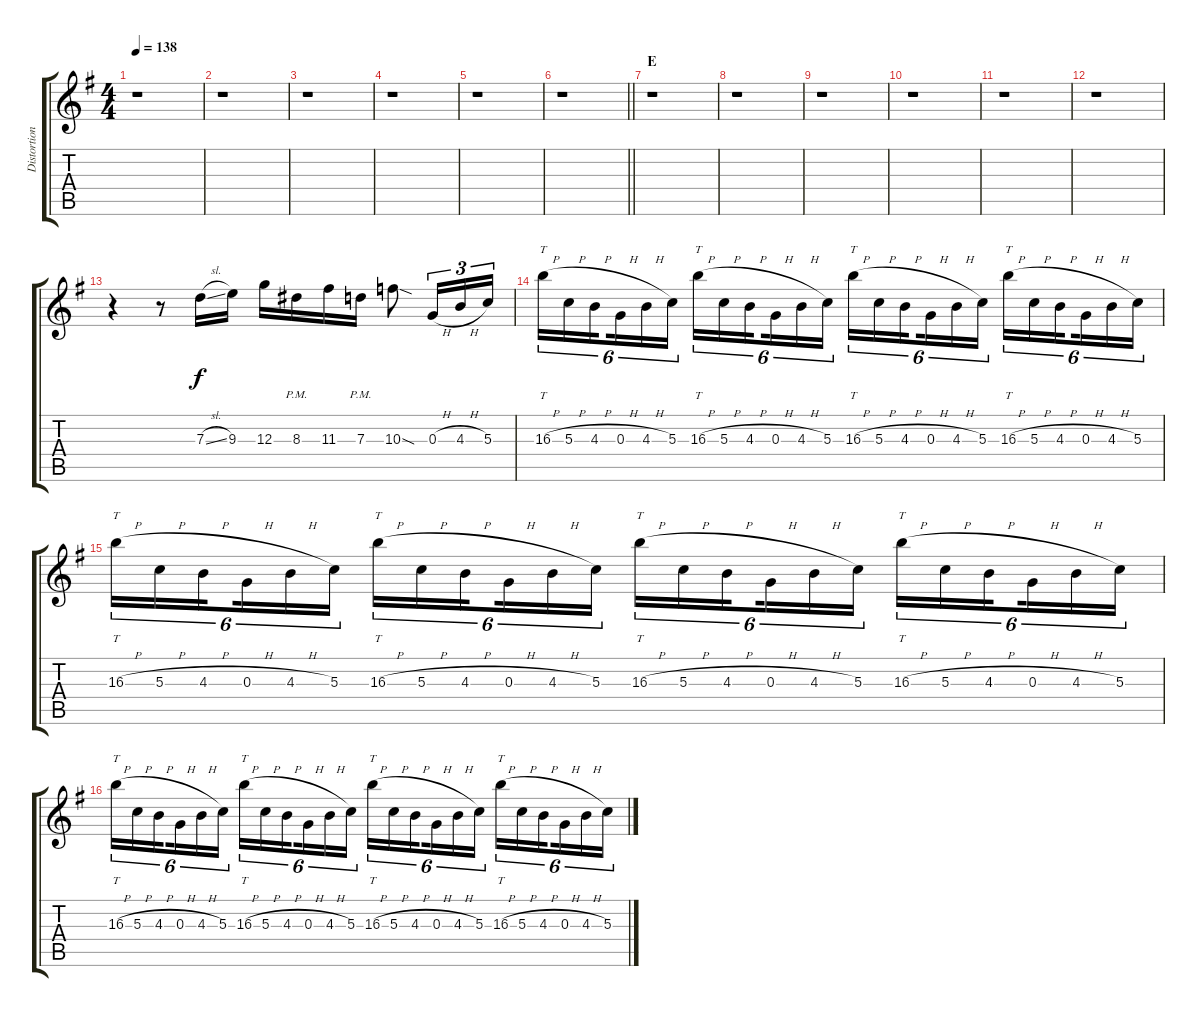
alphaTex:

\track ("Distortion 7" "Distortion") {instrument distortionguitar}
\staff {score tabs}
\tuning (E4 B3 G3 D3 A2 E2) {hide}
\ts (4 4)
\tempo 138
\clef g2
\ks g
r.1{dy f} |
r.1 |
r.1 |
r.1 |
r.1 |
\barLineRight lightlight
r.1 |
\section ("" "E")
r.1 |
r.1 |
r.1 |
r.1 |
r.1 |
r.1 |
r.4 r.8 7.3{sl}.16 9.3.16 12.3.16 8.3{pm}.16 11.3.16 7.3{pm}.16 10.3{sod}.8 0.3{h}.16{tu (3 2)} 4.3{h}.16{tu (3 2)} 5.3.16{tu (3 2)} |
16.3{h}.16{tt tu (6 4)} 5.3{h}.16{tu (6 4)} 4.3{h}.16{tu (6 4) beam splitsecondary} 0.3{h}.16{tu (6 4)} 4.3{h}.16{tu (6 4)} 5.3.16{tu (6 4)} 16.3{h}.16{tt tu (6 4)} 5.3{h}.16{tu (6 4)} 4.3{h}.16{tu (6 4) beam splitsecondary} 0.3{h}.16{tu (6 4)} 4.3{h}.16{tu (6 4)} 5.3.16{tu (6 4)} 16.3{h}.16{tt tu (6 4)} 5.3{h}.16{tu (6 4)} 4.3{h}.16{tu (6 4) beam splitsecondary} 0.3{h}.16{tu (6 4)} 4.3{h}.16{tu (6 4)} 5.3.16{tu (6 4)} 16.3{h}.16{tt tu (6 4)} 5.3{h}.16{tu (6 4)} 4.3{h}.16{tu (6 4) beam splitsecondary} 0.3{h}.16{tu (6 4)} 4.3{h}.16{tu (6 4)} 5.3.16{tu (6 4)} |
16.3{h}.16{tt tu (6 4)} 5.3{h}.16{tu (6 4)} 4.3{h}.16{tu (6 4) beam splitsecondary} 0.3{h}.16{tu (6 4)} 4.3{h}.16{tu (6 4)} 5.3.16{tu (6 4)} 16.3{h}.16{tt tu (6 4)} 5.3{h}.16{tu (6 4)} 4.3{h}.16{tu (6 4) beam splitsecondary} 0.3{h}.16{tu (6 4)} 4.3{h}.16{tu (6 4)} 5.3.16{tu (6 4)} 16.3{h}.16{tt tu (6 4)} 5.3{h}.16{tu (6 4)} 4.3{h}.16{tu (6 4) beam splitsecondary} 0.3{h}.16{tu (6 4)} 4.3{h}.16{tu (6 4)} 5.3.16{tu (6 4)} 16.3{h}.16{tt tu (6 4)} 5.3{h}.16{tu (6 4)} 4.3{h}.16{tu (6 4) beam splitsecondary} 0.3{h}.16{tu (6 4)} 4.3{h}.16{tu (6 4)} 5.3.16{tu (6 4)} |
16.3{h}.16{tt tu (6 4)} 5.3{h}.16{tu (6 4)} 4.3{h}.16{tu (6 4) beam splitsecondary} 0.3{h}.16{tu (6 4)} 4.3{h}.16{tu (6 4)} 5.3.16{tu (6 4)} 16.3{h}.16{tt tu (6 4)} 5.3{h}.16{tu (6 4)} 4.3{h}.16{tu (6 4) beam splitsecondary} 0.3{h}.16{tu (6 4)} 4.3{h}.16{tu (6 4)} 5.3.16{tu (6 4)} 16.3{h}.16{tt tu (6 4)} 5.3{h}.16{tu (6 4)} 4.3{h}.16{tu (6 4) beam splitsecondary} 0.3{h}.16{tu (6 4)} 4.3{h}.16{tu (6 4)} 5.3.16{tu (6 4)} 16.3{h}.16{tt tu (6 4)} 5.3{h}.16{tu (6 4)} 4.3{h}.16{tu (6 4) beam splitsecondary} 0.3{h}.16{tu (6 4)} 4.3{h}.16{tu (6 4)} 5.3.16{tu (6 4)}
